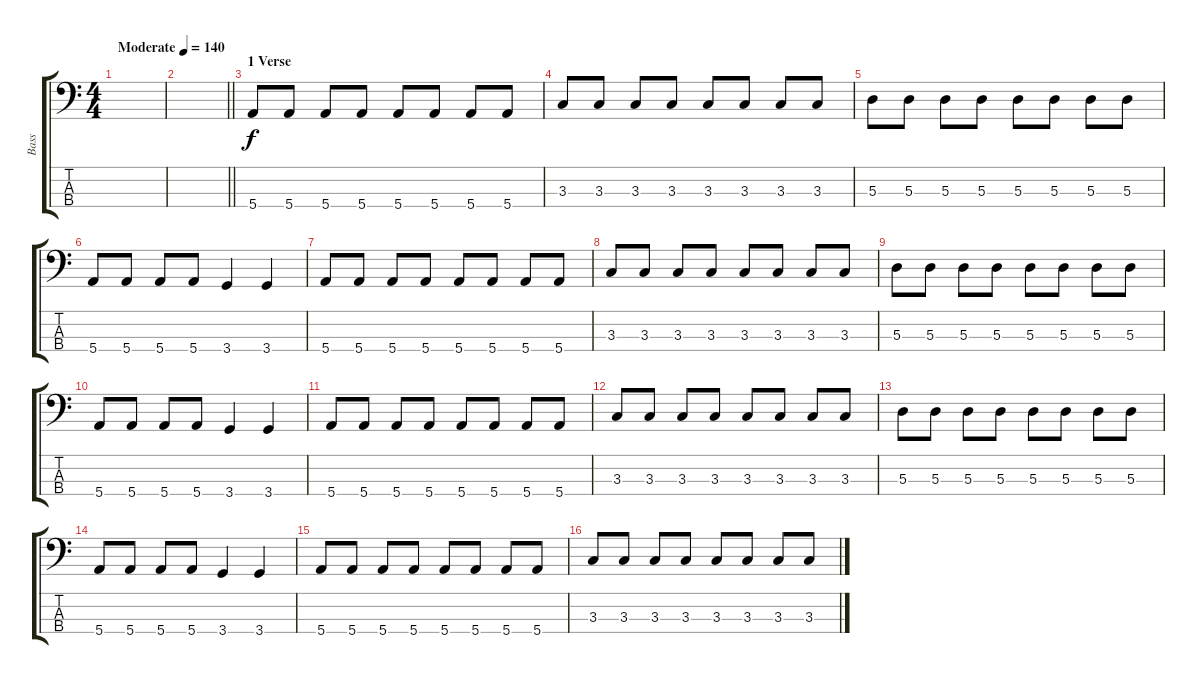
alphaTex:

\track ("Bass" "Bass") {instrument electricbasspick}
\staff {score tabs}
\tuning (G2 D2 A1 E1) {hide}
\ts (4 4)
\tempo (140 "Moderate")
\clef f4
\ks c
|
\barLineRight lightlight
|
\section ("" "1 Verse")
5.4.8 5.4.8 5.4.8 5.4.8 5.4.8 5.4.8 5.4.8 5.4.8 |
3.3.8 3.3.8 3.3.8 3.3.8 3.3.8 3.3.8 3.3.8 3.3.8 |
5.3.8 5.3.8 5.3.8 5.3.8 5.3.8 5.3.8 5.3.8 5.3.8 |
5.4.8 5.4.8 5.4.8 5.4.8 3.4.4 3.4.4 |
5.4.8 5.4.8 5.4.8 5.4.8 5.4.8 5.4.8 5.4.8 5.4.8 |
3.3.8 3.3.8 3.3.8 3.3.8 3.3.8 3.3.8 3.3.8 3.3.8 |
5.3.8 5.3.8 5.3.8 5.3.8 5.3.8 5.3.8 5.3.8 5.3.8 |
5.4.8 5.4.8 5.4.8 5.4.8 3.4.4 3.4.4 |
5.4.8 5.4.8 5.4.8 5.4.8 5.4.8 5.4.8 5.4.8 5.4.8 |
3.3.8 3.3.8 3.3.8 3.3.8 3.3.8 3.3.8 3.3.8 3.3.8 |
5.3.8 5.3.8 5.3.8 5.3.8 5.3.8 5.3.8 5.3.8 5.3.8 |
5.4.8 5.4.8 5.4.8 5.4.8 3.4.4 3.4.4 |
5.4.8 5.4.8 5.4.8 5.4.8 5.4.8 5.4.8 5.4.8 5.4.8 |
3.3.8 3.3.8 3.3.8 3.3.8 3.3.8 3.3.8 3.3.8 3.3.8
